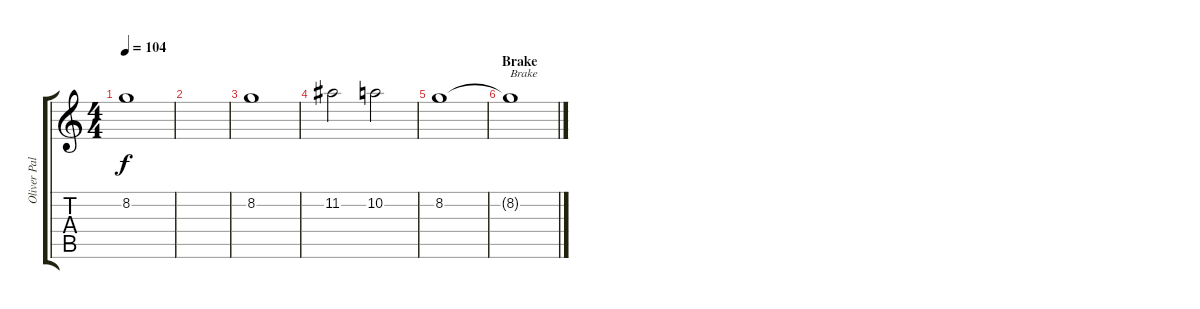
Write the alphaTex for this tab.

\track ("Oliver Palotai" "Oliver Pal") {instrument overdrivenguitar}
\staff {score tabs}
\tuning (E4 B3 G3 D3 A2 E2) {hide}
\ts (4 4)
\tempo 104
\clef g2
\ks c
8.2.1{dy f} |
|
8.2.1 |
11.2.2 10.2.2 |
8.2.1{volume 13} |
\section ("" "Brake")
8.2{t}.1{txt "Brake"}
